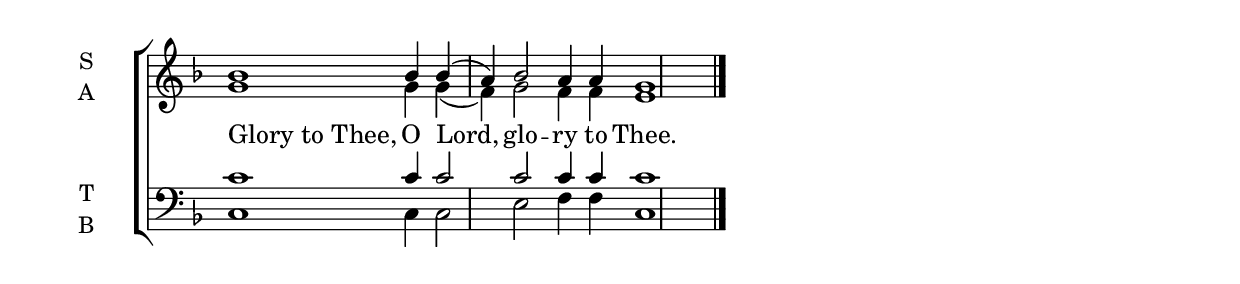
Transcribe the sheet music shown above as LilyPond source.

\version "2.18.2"

% Provide an easy way to group a bunch of text together on a breve
% http://lilypond.org/doc/v2.18/Documentation/notation/working-with-ancient-music_002d_002dscenarios-and-solutions
recite = \once \override LyricText.self-alignment-X = #-1

\defineBarLine "invisible" #'("" "" "")
global = {
  \time 6/4 % Not used, Time_signature_engraver is removed from layout
  \key f \major
  \set Timing.defaultBarType = "invisible" %% Only put bar lines where I say
}

lyricText = \lyricmode         { \recite"Glory to Thee," O    Lord,     glo -- ry to Thee.}
soprano = \relative f'  {\global bes1                    bes4 bes( a)  bes2   a4 a  g1 \bar "|."}
alto    = \relative g'  {\global g1                      g4   g(   f)  g2     f4 f  e1 }
tenor   = \relative c'  {\global c1                      c4   c2       c2     c4 c  c1 }
bass    = \relative c   {\global c1                      c4   c2       e2     f4 f  c1 }


\score {
  \new ChoirStaff <<
    \new Staff \with {
      midiInstrument = "choir aahs"
      instrumentName = \markup \center-column { S A }
    } <<
      \new Voice = "soprano" { \voiceOne \soprano }
      \new Voice = "alto" { \voiceTwo \alto }
    >>
    \new Lyrics \with {
      \override VerticalAxisGroup #'staff-affinity = #CENTER
    } \lyricsto "soprano" \lyricText

    \new Staff \with {
      midiInstrument = "choir aahs"
      instrumentName = \markup \center-column { T B }
      } <<
        \clef bass
        \new Voice = "tenor" { \voiceOne \tenor }
        \new Voice = "bass" { \voiceTwo \bass }
    >>
  >>
  \layout {
    \context {
      \Staff
      \remove "Time_signature_engraver"
    }
    \context {
      \Score
      \omit BarNumber
    }
  }
  \midi { \tempo 4 = 150
          \context {
            \Voice
            \remove "Dynamic_performer"
    }
  }
}
